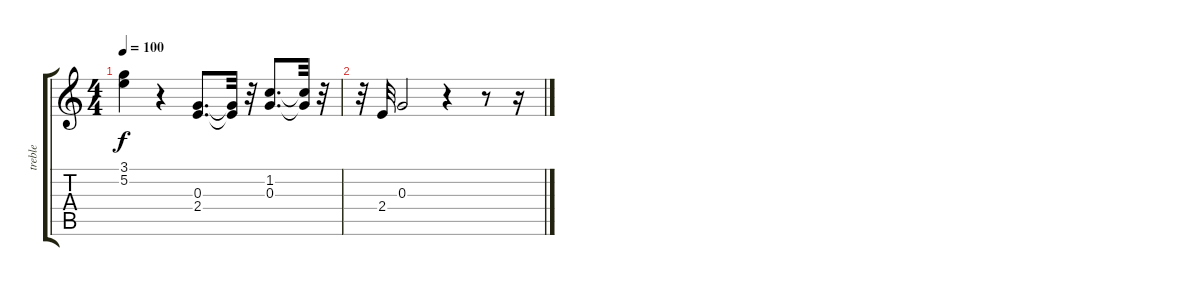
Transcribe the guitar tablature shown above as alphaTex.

\track ("treble              " "treble    ") {instrument acousticguitarnylon}
\staff {score tabs}
\tuning (E4 B3 G3 D3 A2 E2) {hide}
\ts (4 4)
\tempo 100
\clef g2
\ks c
(3.1 5.2).4{dy f} r.4 (0.3 2.4).8{d} (0.3{t} 2.4{t}).32 r.32 (1.2 0.3).8{d} (1.2{t} 0.3{t}).32 r.32 |
r.32 2.4.32 0.3.2 r.4 r.8 r.16
